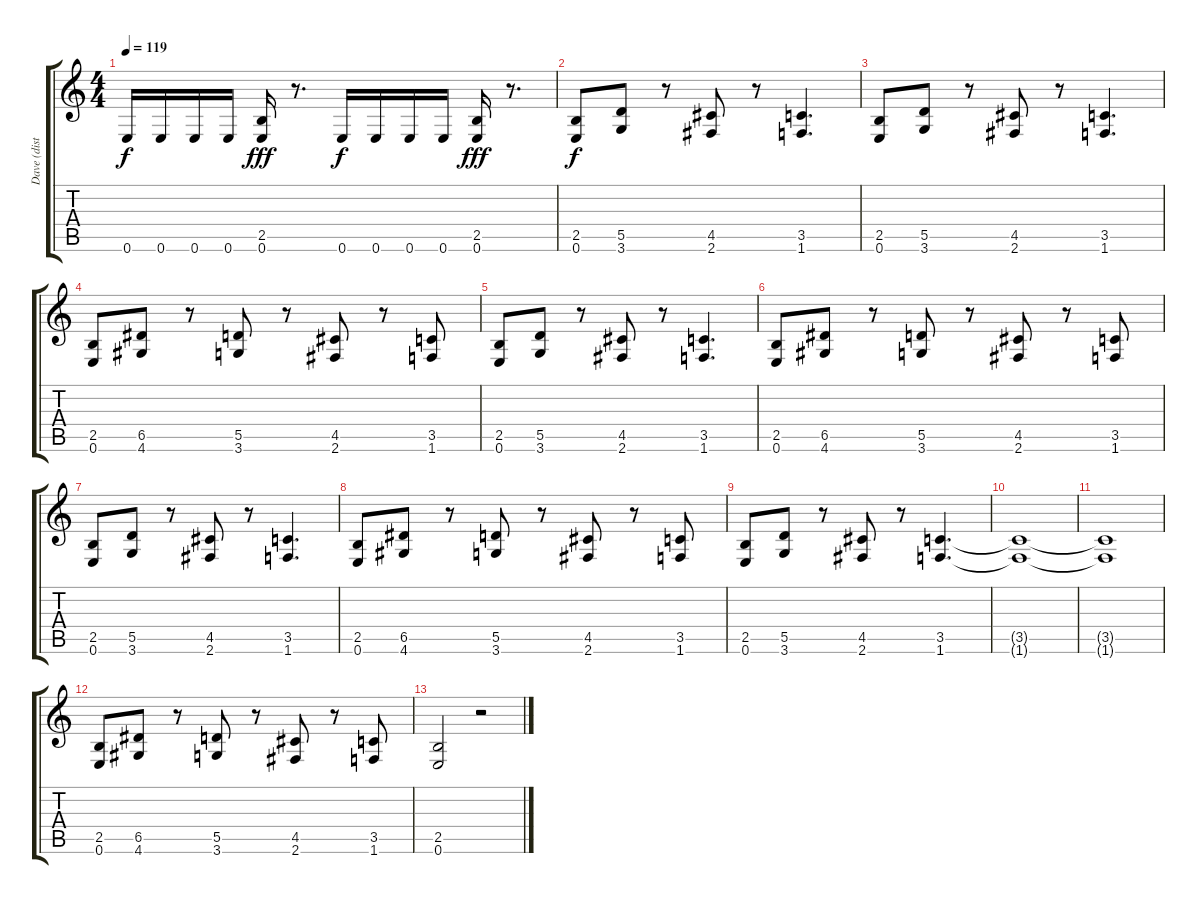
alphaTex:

\track ("Dave (distortion)" "Dave (dist") {instrument distortionguitar}
\staff {score tabs}
\tuning (E4 B3 G3 D3 A2 E2) {hide}
\ts (4 4)
\tempo 119
\clef g2
\ks c
0.6.16{dy f} 0.6.16 0.6.16 0.6.16 (2.5 0.6).16{dy fff} r.8{d} 0.6.16{dy f} 0.6.16 0.6.16 0.6.16 (2.5 0.6).16{dy fff} r.8{d} |
(2.5 0.6).8{dy f} (5.5 3.6).8 r.8 (4.5 2.6).8 r.8 (3.5 1.6).4{d} |
(2.5 0.6).8 (5.5 3.6).8 r.8 (4.5 2.6).8 r.8 (3.5 1.6).4{d} |
(2.5 0.6).8 (6.5 4.6).8 r.8 (5.5 3.6).8 r.8 (4.5 2.6).8 r.8 (3.5 1.6).8 |
(2.5 0.6).8 (5.5 3.6).8 r.8 (4.5 2.6).8 r.8 (3.5 1.6).4{d} |
(2.5 0.6).8 (6.5 4.6).8 r.8 (5.5 3.6).8 r.8 (4.5 2.6).8 r.8 (3.5 1.6).8 |
(2.5 0.6).8 (5.5 3.6).8 r.8 (4.5 2.6).8 r.8 (3.5 1.6).4{d} |
(2.5 0.6).8 (6.5 4.6).8 r.8 (5.5 3.6).8 r.8 (4.5 2.6).8 r.8 (3.5 1.6).8 |
(2.5 0.6).8 (5.5 3.6).8 r.8 (4.5 2.6).8 r.8 (3.5 1.6).4{d} |
(3.5{t} 1.6{t}).1 |
(3.5{t} 1.6{t}).1 |
(2.5 0.6).8 (6.5 4.6).8 r.8 (5.5 3.6).8 r.8 (4.5 2.6).8 r.8 (3.5 1.6).8 |
(2.5 0.6).2 r.2
